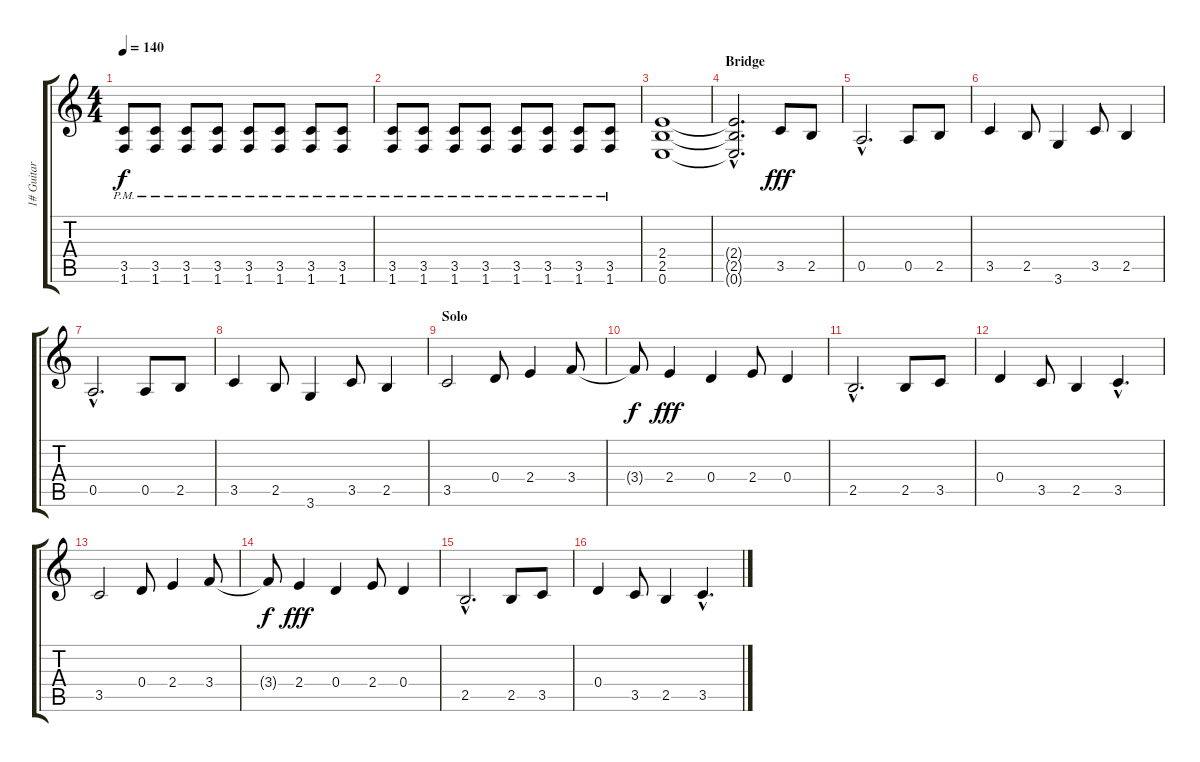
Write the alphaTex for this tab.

\track ("1# Guitar" "1# Guitar") {instrument distortionguitar}
\staff {score tabs}
\tuning (E4 B3 G3 D3 A2 E2) {hide}
\ts (4 4)
\tempo 140
\clef g2
\ks c
(3.5{pm} 1.6{pm}).8{dy f} (3.5{pm} 1.6{pm}).8 (3.5{pm} 1.6{pm}).8 (3.5{pm} 1.6{pm}).8 (3.5{pm} 1.6{pm}).8 (3.5{pm} 1.6{pm}).8 (3.5{pm} 1.6{pm}).8 (3.5{pm} 1.6{pm}).8 |
(3.5{pm} 1.6{pm}).8 (3.5{pm} 1.6{pm}).8 (3.5{pm} 1.6{pm}).8 (3.5{pm} 1.6{pm}).8 (3.5{pm} 1.6{pm}).8 (3.5{pm} 1.6{pm}).8 (3.5{pm} 1.6{pm}).8 (3.5{pm} 1.6{pm}).8 |
(2.4 2.5 0.6).1 |
\section ("" "Bridge")
(2.4{hac t} 2.5{hac t} 0.6{hac t}).2{d} 3.5.8{dy fff} 2.5.8 |
0.5{hac}.2{d} 0.5.8 2.5.8 |
3.5.4 2.5.8 3.6.4 3.5.8 2.5.4 |
0.5{hac}.2{d} 0.5.8 2.5.8 |
3.5.4 2.5.8 3.6.4 3.5.8 2.5.4 |
\section ("" "Solo")
3.5.2 0.4.8 2.4.4 3.4.8 |
3.4{t}.8{dy f} 2.4.4{dy fff} 0.4.4 2.4.8 0.4.4 |
2.5{hac}.2{d} 2.5.8 3.5.8 |
0.4.4 3.5.8 2.5.4 3.5{hac}.4{d} |
3.5.2 0.4.8 2.4.4 3.4.8 |
3.4{t}.8{dy f} 2.4.4{dy fff} 0.4.4 2.4.8 0.4.4 |
2.5{hac}.2{d} 2.5.8 3.5.8 |
0.4.4 3.5.8 2.5.4 3.5{hac}.4{d}
